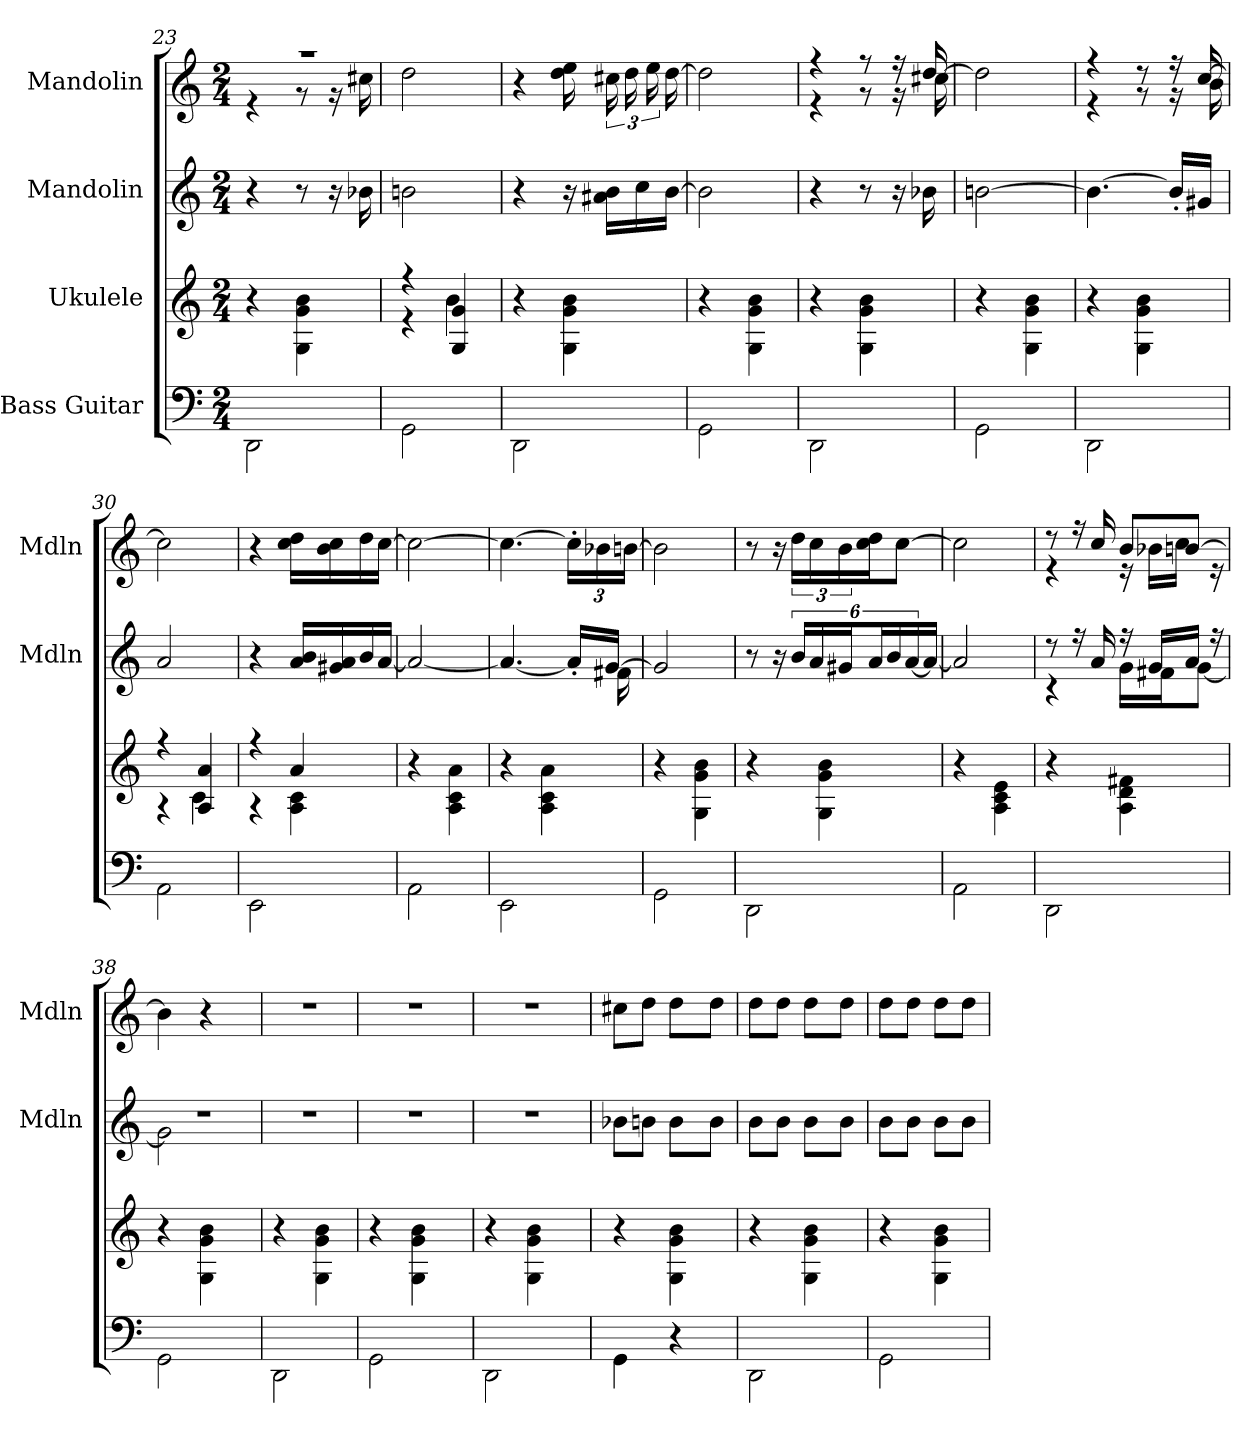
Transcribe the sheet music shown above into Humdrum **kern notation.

**kern	**kern	**kern	**kern
*part4	*part3	*part2	*part1
*staff4	*staff3	*staff2	*staff1
*I"Bass Guitar	*I"Ukulele	*I"Mandolin	*I"Mandolin
*	*	*I'Mdln	*I'Mdln
*	*	*clefG2	*clefG2
*k[]	*k[]	*k[]	*k[]
*M2/4	*M2/4	*M2/4	*M2/4
=23	=23	=23	=23
*	*	*	*^
2DD\	4r	4r	2r	4r
.	4G\ 4g\ 4b\	8r	.	8r
.	.	16r	.	16r
.	.	16b-X\	.	16cc#X\
*	*	*	*v	*v
=24	=24	=24	=24
*	*^	*	*
2GG\	4r	4r	2bn\	2dd\
.	4G/ 4g/	4b\	.	.
*	*v	*v	*	*
=25	=25	=25	=25
2DD\	4r	4r	4r
.	4G\ 4g\ 4b\	16r	16dd\ 16ee\LL
.	.	16a#X\ 16b\LL	24cc#X\L
.	.	.	24dd\
.	.	16cc\	.
.	.	.	24ee\
.	.	[16b\JJ	[16dd\JJ
=26	=26	=26	=26
2GG\	4r	2b\]	2dd\]
.	4G\ 4g\ 4b\	.	.
=27	=27	=27	=27
*	*	*	*^
2DD\	4r	4r	4r	4r
.	4G\ 4g\ 4b\	8r	8r	8r
.	.	16r	16r	16r
.	.	16b-X\	[16dd/	16cc#X\
*	*	*	*v	*v
=28	=28	=28	=28
2GG\	4r	[2bn\	2dd\]
.	4G\ 4g\ 4b\	.	.
!!LO:LB:g=z
=29	=29	=29	=29
*	*	*	*^
2DD\	4r	4.b\_	4r	4r
.	4G\ 4g\ 4b\	.	8r	8r
.	.	16b'/LL]	16r	16r
.	.	16g#X/JJ	[16cc/	16b\
*	*	*	*v	*v
=30	=30	=30	=30
*	*^	*	*
2AA\	4r	4r	2a/	2cc\]
.	4A/ 4a/	4c\	.	.
=31	=31	=31	=31	=31
2EE\	4r	4r	4r	4r
.	4a/	4A\ 4c\	16a/ 16b/LL	16cc\ 16dd\LL
*	*	*	*	*MM92
.	.	.	16g#X/ 16a/	16b\ 16cc\
.	.	.	16b/	16dd\
.	.	.	[16a/JJ	[16cc\JJ
*	*v	*v	*	*
=32	=32	=32	=32
2AA\	4r	2a/_	2cc\_
.	4A\ 4c\ 4a\	.	.
=33	=33	=33	=33
*	*	*^	*
2EE\	4r	4.a/_	4..ryy	4.cc\_
.	4A\ 4c\ 4a\	.	.	.
*	*	*	*	*Xbrackettup
.	.	16a'/LL]	.	24cc'\LL]
.	.	.	.	24b-X\
.	.	[16g/JJ	16f#X\	.
.	.	.	.	[24bn\JJ
*	*	*v	*v	*
=34	=34	=34	=34
2GG\	4r	2g/]	2b\]
.	4G\ 4g\ 4b\	.	.
=35	=35	=35	=35
2DD\	4r	8r	8r
.	.	16r	16r
*	*	*	*brackettup
.	.	24b/LL	24dd\LL
.	.	24a/	24cc\
.	4G\ 4g\ 4b\	.	.
.	.	24g#X/J	24b\
.	.	24a/L	16cc\ 16dd\J
.	.	24b/	.
.	.	.	[8cc\J
.	.	[24a/	.
.	.	16a/JJ_	.
!!LO:LB:g=z
=36	=36	=36	=36
2AA\	4r	2a/]	2cc\]
.	4A\ 4c\ 4e\	.	.
=37	=37	=37	=37
*	*	*^	*^
2DD\	4r	8r	4r	8r	4r
.	.	16r	.	16r	.
.	.	16a/	.	16cc/	.
.	4A\ 4d\ 4f#\	16r	16g\LL	8b/L	16r
.	.	16g/LL	16f#X\J	.	16b-X\LL
.	.	16a/JJ	[8g\J	[8bn/J	16cc\JJ
*	*	*	*	*MM93	*
.	.	16r	.	.	16r
=38	=38	=38	=38	=38	=38
2GG\	4r	2r	2g\]	4b\]	3ryy
.	4G\ 4g\ 4b\	.	.	4r	.
.	.	.	.	.	12..ryy
*	*	*	*	*MM94	*
.	.	.	.	.	48ryy
*	*	*v	*v	*	*
*	*	*	*v	*v
=39	=39	=39	=39
2DD\	4r	2r	2r
.	4G\ 4g\ 4b\	.	.
*	*	*	*MM95
=40	=40	=40	=40
*	*	*	*^
2GG\	4r	2r	2r	3ryy
.	4G\ 4g\ 4b\	.	.	.
.	.	.	.	48ryy
*	*	*	*MM96	*
.	.	.	.	12..ryy
=41	=41	=41	=41	=41
2DD\	4r	2r	2r	3ryy
.	4G\ 4g\ 4b\	.	.	.
.	.	.	.	12.ryy
*	*	*	*MM97	*
.	.	.	.	24ryy
=42	=42	=42	=42	=42
4GG\	4r	8b-X\L	8cc#X\L	3ryy
.	.	8bn\J	8dd\J	.
4r	4G\ 4g\ 4b\	8b\L	8dd\L	.
.	.	.	.	48ryy
*	*	*	*MM98	*
.	.	.	.	12..ryy
.	.	8b\J	8dd\J	.
=43	=43	=43	=43	=43
2DD\	4r	8b\L	8dd\L	3ryy
.	.	8b\J	8dd\J	.
.	4G\ 4g\ 4b\	8b\L	8dd\L	.
*	*	*	*MM99	*
.	.	.	.	6ryy
.	.	8b\J	8dd\J	.
*	*	*	*v	*v
!!LO:PB:g=z
=44	=44	=44	=44
*	*	*	*MM100
2GG\	4r	8b\L	8dd\L
.	.	8b\J	8dd\J
.	4G\ 4g\ 4b\	8b\L	8dd\L
*	*	*	*MM101
.	.	8b\J	8dd\J
=	=	=	=
*-	*-	*-	*-
